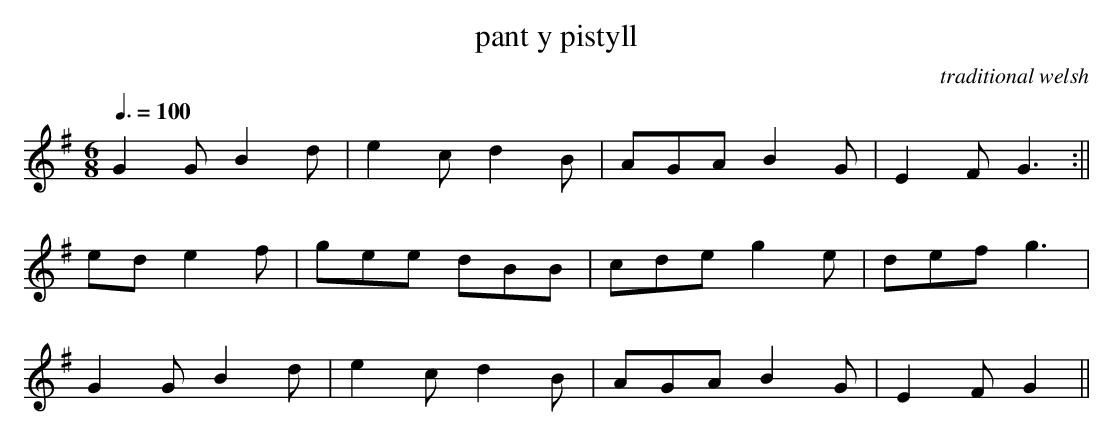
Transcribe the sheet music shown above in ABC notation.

X:1
T:pant y pistyll
O:traditional welsh
M:6/8
L:1/8
Q:3/8=100
K:G
G2G B2d|e2c d2B|AGA B2G|E2F G2>:||
e2d e2f|gee dBB|cde g2e|def g3|
G2G B2d|e2c d2B|AGA B2G|E2F G2>||
